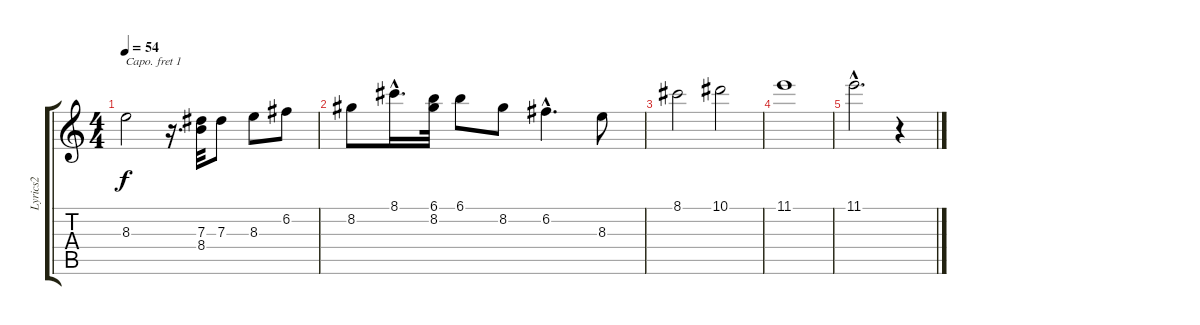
\track ("Lyrics2" "Lyrics2") {instrument acousticguitarnylon}
\staff {score tabs}
\capo 1
\tuning (E4 B3 G3 D3 A2 E2) {hide}
\ts (4 4)
\tempo 54
\clef g2
\ks c
8.3.2{dy f} r.16{d} (7.3 8.4).32 7.3.8 8.3.8 6.2.8 |
8.2.8 8.1{hac}.16{d} (6.1 8.2).32 6.1.8 8.2.8 6.2{hac}.4{d} 8.3.8 |
8.1.2 10.1.2 |
11.1.1 |
11.1{hac}.2{d} r.4
